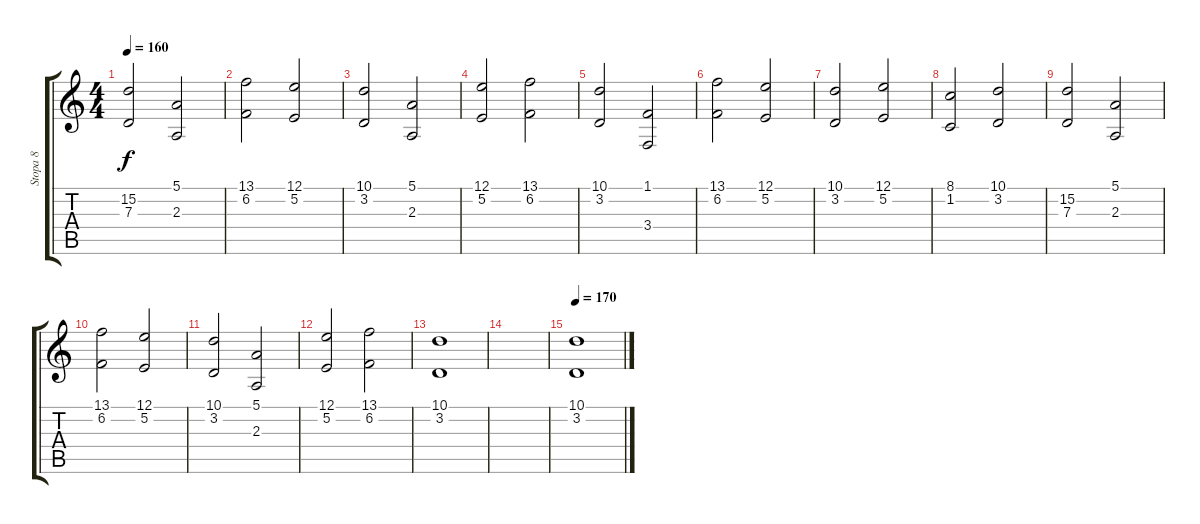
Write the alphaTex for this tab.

\track ("Stopa 8" "Stopa 8") {instrument tubularbells}
\staff {score tabs}
\tuning (E4 B3 G3 D3 A2 E2) {hide}
\ts (4 4)
\tempo 160
\clef g2
\ks c
(15.2 7.3).2{dy f} (5.1 2.3).2 |
(13.1 6.2).2 (12.1 5.2).2 |
(10.1 3.2).2 (5.1 2.3).2 |
(12.1 5.2).2 (13.1 6.2).2 |
(10.1 3.2).2 (1.1 3.4).2 |
(13.1 6.2).2 (12.1 5.2).2 |
(10.1 3.2).2 (12.1 5.2).2 |
(8.1 1.2).2 (10.1 3.2).2 |
(15.2 7.3).2 (5.1 2.3).2 |
(13.1 6.2).2 (12.1 5.2).2 |
(10.1 3.2).2 (5.1 2.3).2 |
(12.1 5.2).2 (13.1 6.2).2 |
(10.1 3.2).1 |
|
\tempo 170
(10.1 3.2).1
